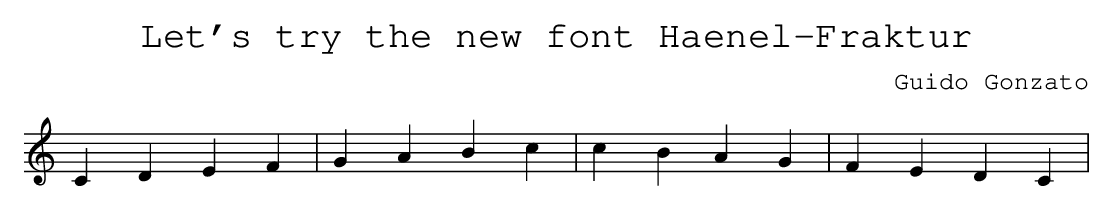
X:1
T: Let's try the new font Haenel-Fraktur
C: Guido Gonzato
L: 1/4
K: C
CDEF|GABc|cBAG|FEDC|
